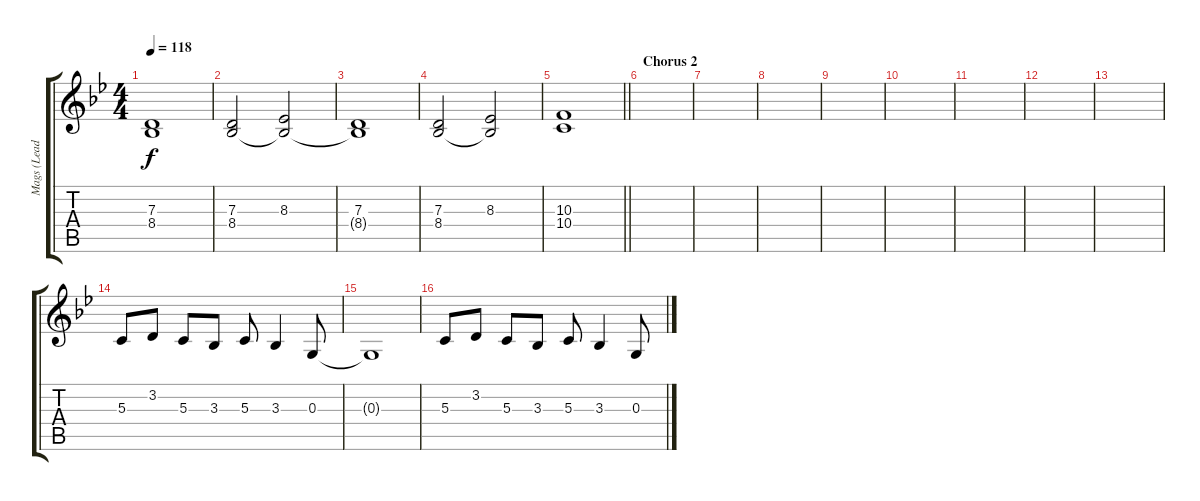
\track ("Mags (Lead Synth)" "Mags (Lead") {instrument pad3polysynth}
\staff {score tabs}
\tuning (E4 B3 G3 D3 A2 E2) {hide}
\ts (4 4)
\tempo 118
\clef g2
\ks bb
(7.3 8.4{t}).1{dy f} |
(7.3 8.4).2 (8.3 8.4{t}).2 |
(7.3 8.4{t}).1 |
(7.3 8.4).2 (8.3 8.4{t}).2 |
\barLineRight lightlight
(10.3 10.4).1 |
\section ("" "Chorus 2")
|
|
|
|
|
|
|
|
5.3.8{volume 12 instrument oboe} 3.2.8 5.3.8 3.3.8 5.3.8 3.3.4 0.3.8 |
0.3{t}.1 |
5.3.8 3.2.8 5.3.8 3.3.8 5.3.8 3.3.4 0.3.8
